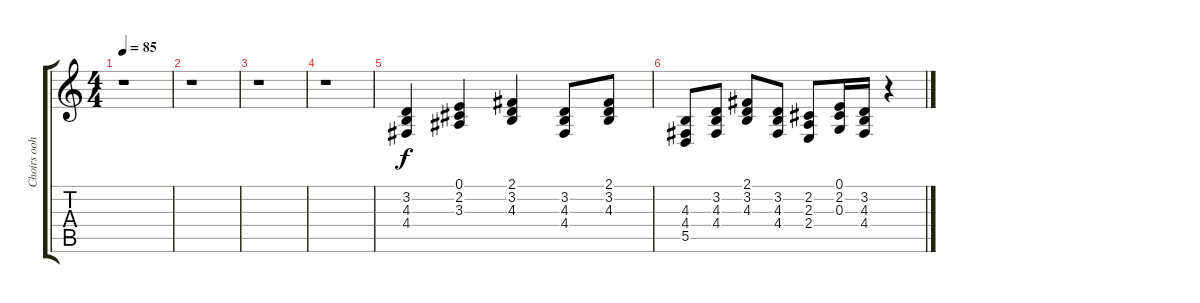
\track ("Choirs oohs" "Choirs ooh") {instrument voiceoohs}
\staff {score tabs}
\tuning (E4 B3 G3 D3 A2 E2) {hide}
\ts (4 4)
\tempo 85
\clef g2
\ks c
r.1{dy f} |
r.1 |
r.1 |
r.1 |
(3.2 4.3 4.4).4 (0.1 2.2 3.3).4 (2.1 3.2 4.3).4 (3.2 4.3 4.4).8 (2.1 3.2 4.3).8 |
(4.3 4.4 5.5).8 (3.2 4.3 4.4).8 (2.1 3.2 4.3).8 (3.2 4.3 4.4).8 (2.2 2.3 2.4).8 (0.1 2.2 0.3).16 (3.2 4.3 4.4).16 r.4
